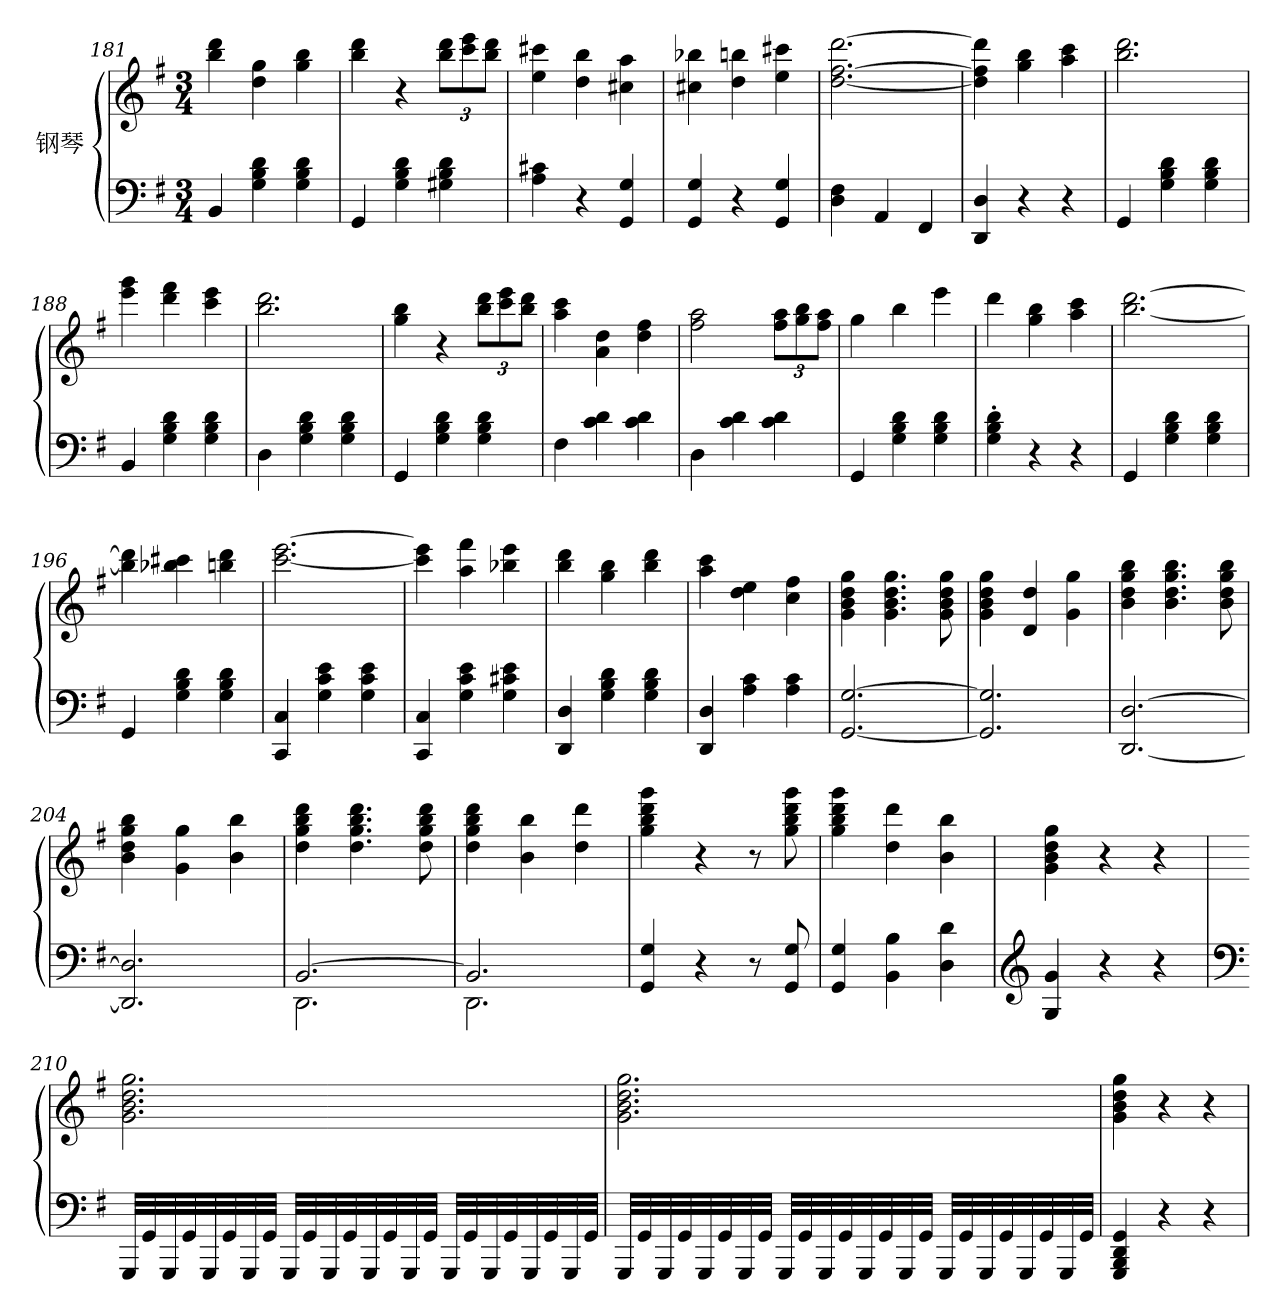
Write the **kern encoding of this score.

**kern	**kern
*part2	*part1
*staff2	*staff1
*I"钢琴	*I"钢琴
*clefF4	*clefG2
*k[f#]	*k[f#]
*M3/4	*M3/4
=181	=181
4BB/	4bb\ 4ddd\
4G\ 4B\ 4d\	4dd\ 4gg\
4G\ 4B\ 4d\	4gg\ 4bb\
=182	=182
4GG/	4bb\ 4ddd\
4G\ 4B\ 4d\	4r
*	*Xbrackettup
4G#X\ 4B\ 4d\	12bb\ 12ddd\L
.	12ccc\ 12eee\
.	12bb\ 12ddd\J
=183	=183
4A\ 4c#X\	4ee\ 4ccc#X\
4r	4dd\ 4bb\
4GG/ 4G/	4cc#X\ 4aa\
=184	=184
4GG/ 4G/	4cc#X\ 4bb-X\
4r	4dd\ 4bbn\
4GG/ 4G/	4ee\ 4ccc#X\
=185	=185
4D\ 4F#\	[2.dd\ [2.ff#\ [2.ddd\
4AA/	.
4FF#/	.
!!LO:LB:g=z
=186	=186
4DD/ 4D/	4dd\] 4ff#\] 4ddd\]
4r	4gg\ 4bb\
4r	4aa\ 4ccc\
=187	=187
4GG/	2.bb\ 2.ddd\
4G\ 4B\ 4d\	.
4G\ 4B\ 4d\	.
=188	=188
4BB/	4eee\ 4ggg\
4G\ 4B\ 4d\	4ddd\ 4fff#\
4G\ 4B\ 4d\	4ccc\ 4eee\
=189	=189
4D\	2.bb\ 2.ddd\
4G\ 4B\ 4d\	.
4G\ 4B\ 4d\	.
=190	=190
4GG/	4gg\ 4bb\
4G\ 4B\ 4d\	4r
4G\ 4B\ 4d\	12bb\ 12ddd\L
.	12ccc\ 12eee\
.	12bb\ 12ddd\J
=191	=191
4F#\	4aa\ 4ccc\
4c\ 4d\	4a\ 4dd\
4c\ 4d\	4dd\ 4ff#\
=192	=192
4D\	2ff#\ 2aa\
4c\ 4d\	.
4c\ 4d\	12ff#\ 12aa\L
.	12gg\ 12bb\
.	12ff#\ 12aa\J
!!LO:LB:g=z
=193	=193
4GG/	4gg\
4G\ 4B\ 4d\	4bb\
4G\ 4B\ 4d\	4eee\
=194	=194
4G\' 4B\' 4d\'	4ddd\
4r	4gg\ 4bb\
4r	4aa\ 4ccc\
=195	=195
4GG/	[2.bb\ [2.ddd\
4G\ 4B\ 4d\	.
4G\ 4B\ 4d\	.
=196	=196
4GG/	4bb\] 4ddd\]
4G\ 4B\ 4d\	4bb-X\ 4ccc#X\
4G\ 4B\ 4d\	4bbn\ 4ddd\
=197	=197
4CC/ 4C/	[2.ccc\ [2.eee\
4G\ 4c\ 4e\	.
4G\ 4c\ 4e\	.
=198	=198
4CC/ 4C/	4ccc\] 4eee\]
4G\ 4c\ 4e\	4aa\ 4fff#\
4G\ 4c#X\ 4e\	4bb-X\ 4eee\
=199	=199
4DD/ 4D/	4bb\ 4ddd\
4G\ 4B\ 4d\	4gg\ 4bb\
4G\ 4B\ 4d\	4bb\ 4ddd\
=200	=200
4DD/ 4D/	4aa\ 4ccc\
4A\ 4c\	4dd\ 4ee\
4A\ 4c\	4cc\ 4ff#\
!!LO:LB:g=z
=201	=201
[2.GG/ [2.G/	4g\ 4b\ 4dd\ 4gg\
.	4.g\ 4.b\ 4.dd\ 4.gg\
.	8g\ 8b\ 8dd\ 8gg\
=202	=202
2.GG/] 2.G/]	4g\ 4b\ 4dd\ 4gg\
.	4d/ 4dd/
.	4g\ 4gg\
=203	=203
[2.DD/ [2.D/	4b\ 4dd\ 4gg\ 4bb\
.	4.b\ 4.dd\ 4.gg\ 4.bb\
.	8b\ 8dd\ 8gg\ 8bb\
=204	=204
2.DD/] 2.D/]	4b\ 4dd\ 4gg\ 4bb\
.	4g\ 4gg\
.	4b\ 4bb\
=205	=205
*^	*
[2.BB/	2.DD\	4dd\ 4gg\ 4bb\ 4ddd\
.	.	4.dd\ 4.gg\ 4.bb\ 4.ddd\
.	.	8dd\ 8gg\ 8bb\ 8ddd\
=206	=206	=206
2.BB/]	2.DD\	4dd\ 4gg\ 4bb\ 4ddd\
.	.	4b\ 4bb\
.	.	4dd\ 4ddd\
*v	*v	*
=207	=207
4GG/ 4G/	4gg\ 4bb\ 4ddd\ 4ggg\
4r	4r
8r	8r
8GG/ 8G/	8gg\ 8bb\ 8ddd\ 8ggg\
=208	=208
4GG/ 4G/	4gg\ 4bb\ 4ddd\ 4ggg\
4BB\ 4B\	4dd\ 4ddd\
4D\ 4d\	4b\ 4bb\
!!LO:LB:g=z
=209	=209
*clefG2	*
4G/ 4g/	4g\ 4b\ 4dd\ 4gg\
4r	4r
4r	4r
=210	=210
*clefF4	*
32GGG/LLL	2.g\ 2.b\ 2.dd\ 2.gg\
32GG/	.
32GGG/	.
32GG/	.
32GGG/	.
32GG/	.
32GGG/	.
32GG/JJJ	.
32GGG/LLL	.
32GG/	.
32GGG/	.
32GG/	.
32GGG/	.
32GG/	.
32GGG/	.
32GG/JJJ	.
32GGG/LLL	.
32GG/	.
32GGG/	.
32GG/	.
32GGG/	.
32GG/	.
32GGG/	.
32GG/JJJ	.
!!LO:LB:g=z
=211	=211
32GGG/LLL	2.g\ 2.b\ 2.dd\ 2.gg\
32GG/	.
32GGG/	.
32GG/	.
32GGG/	.
32GG/	.
32GGG/	.
32GG/JJJ	.
32GGG/LLL	.
32GG/	.
32GGG/	.
32GG/	.
32GGG/	.
32GG/	.
32GGG/	.
32GG/JJJ	.
32GGG/LLL	.
32GG/	.
32GGG/	.
32GG/	.
32GGG/	.
32GG/	.
32GGG/	.
32GG/JJJ	.
=212	=212
4GGG/ 4BBB/ 4DD/ 4GG/	4g\ 4b\ 4dd\ 4gg\
4r	4r
4r	4r
=	=
*-	*-
